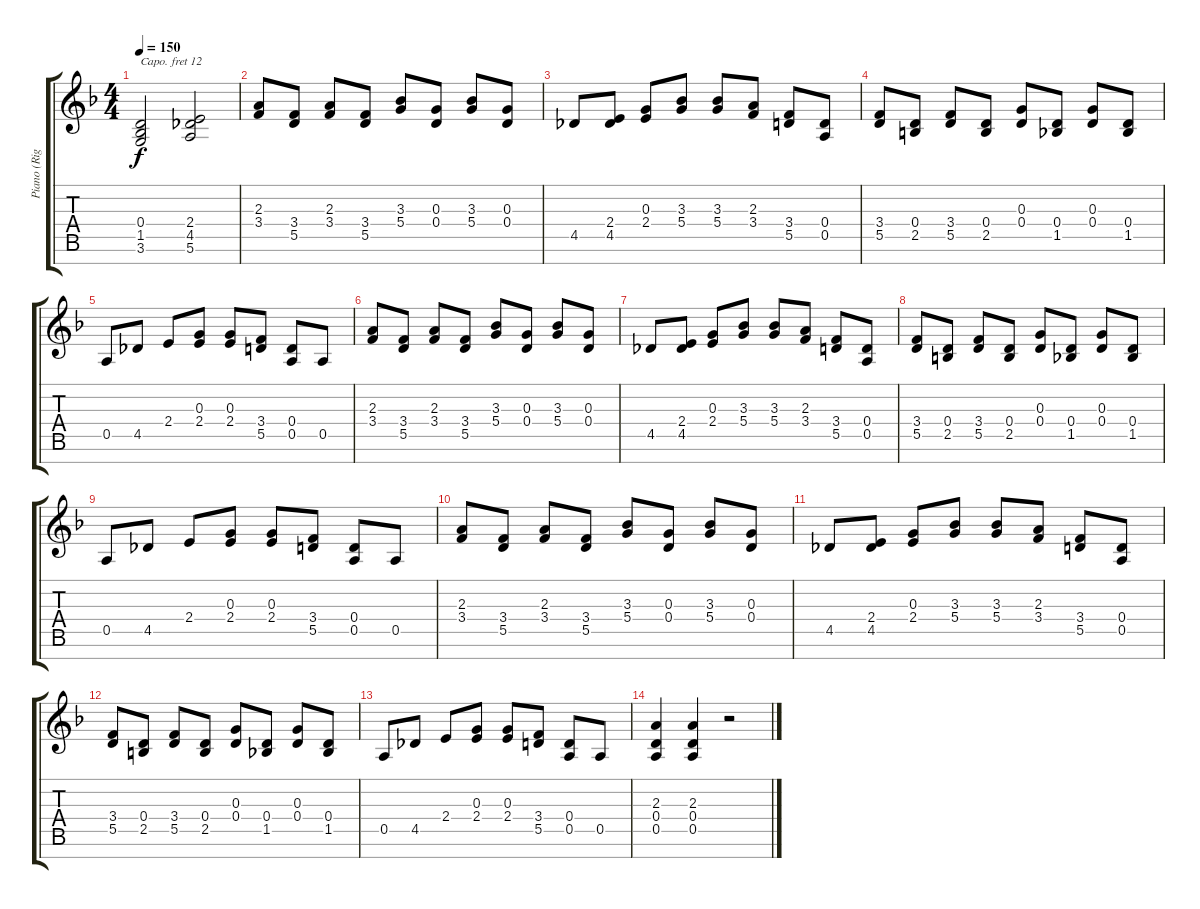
\track ("Piano (Right Hand)" "Piano (Rig") {instrument acousticgrandpiano}
\staff {score tabs}
\capo 12
\tuning (E4 B3 G3 D3 A2 E2 B1) {hide}
\ts (4 4)
\tempo 150
\clef g2
\ks f
(0.4 1.5 3.6).2{dy f} (2.4 4.5 5.6).2 |
(2.3 3.4).8 (3.4 5.5).8 (2.3 3.4).8 (3.4 5.5).8 (3.3 5.4).8 (0.3 0.4).8 (3.3 5.4).8 (0.3 0.4).8 |
4.5.8 (2.4 4.5).8 (0.3 2.4).8 (3.3 5.4).8 (3.3 5.4).8 (2.3 3.4).8 (3.4 5.5).8 (0.4 0.5).8 |
(3.4 5.5).8 (0.4 2.5).8 (3.4 5.5).8 (0.4 2.5).8 (0.3 0.4).8 (0.4 1.5).8 (0.3 0.4).8 (0.4 1.5).8 |
0.5.8 4.5.8 2.4.8 (0.3 2.4).8 (0.3 2.4).8 (3.4 5.5).8 (0.4 0.5).8 0.5.8 |
(2.3 3.4).8 (3.4 5.5).8 (2.3 3.4).8 (3.4 5.5).8 (3.3 5.4).8 (0.3 0.4).8 (3.3 5.4).8 (0.3 0.4).8 |
4.5.8 (2.4 4.5).8 (0.3 2.4).8 (3.3 5.4).8 (3.3 5.4).8 (2.3 3.4).8 (3.4 5.5).8 (0.4 0.5).8 |
(3.4 5.5).8 (0.4 2.5).8 (3.4 5.5).8 (0.4 2.5).8 (0.3 0.4).8 (0.4 1.5).8 (0.3 0.4).8 (0.4 1.5).8 |
0.5.8 4.5.8 2.4.8 (0.3 2.4).8 (0.3 2.4).8 (3.4 5.5).8 (0.4 0.5).8 0.5.8 |
(2.3 3.4).8 (3.4 5.5).8 (2.3 3.4).8 (3.4 5.5).8 (3.3 5.4).8 (0.3 0.4).8 (3.3 5.4).8 (0.3 0.4).8 |
4.5.8 (2.4 4.5).8 (0.3 2.4).8 (3.3 5.4).8 (3.3 5.4).8 (2.3 3.4).8 (3.4 5.5).8 (0.4 0.5).8 |
(3.4 5.5).8 (0.4 2.5).8 (3.4 5.5).8 (0.4 2.5).8 (0.3 0.4).8 (0.4 1.5).8 (0.3 0.4).8 (0.4 1.5).8 |
0.5.8 4.5.8 2.4.8 (0.3 2.4).8 (0.3 2.4).8 (3.4 5.5).8 (0.4 0.5).8 0.5.8 |
(2.3 0.4 0.5).4 (2.3 0.4 0.5).4 r.2
